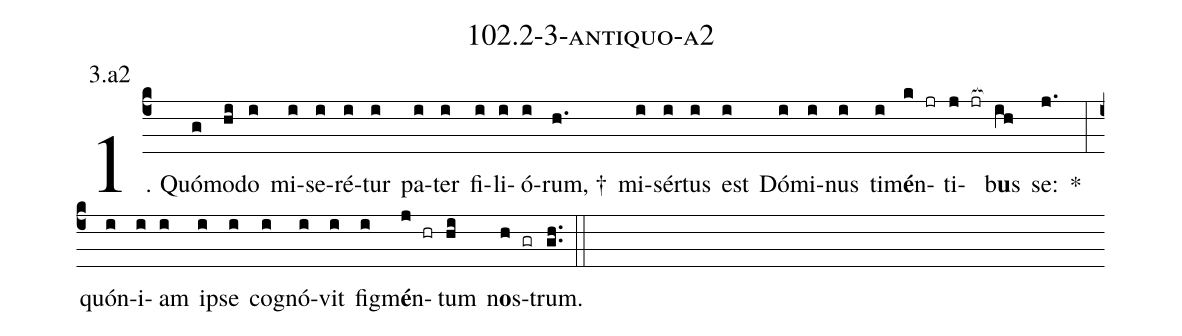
name: 102.2-3-antiquo-a2;
annotation: 3.a2;
%%
(c4)1. Quó(g)mo(hi)do(i) mi(i)se(i)ré(i)tur(i) pa(i)ter(i) fi(i)li(i)ó(i)rum, †(h.) mi(i)sér(i)tus(i) est(i) Dó(i)mi(i)nus(i) ti(i)m<b>é</b>n(k jr)ti(j jr[ocb:1{])b<b>u</b>s(ih[ocb:0}]) se:(j.) *(:) quón(i)i(i)am(i) ip(i)se(i) co(i)gnó(i)vit(i) fig(i)m<b>é</b>n(j hr)tum(hi) n<b>o</b>s(h gr)trum.(gh..) (::)
